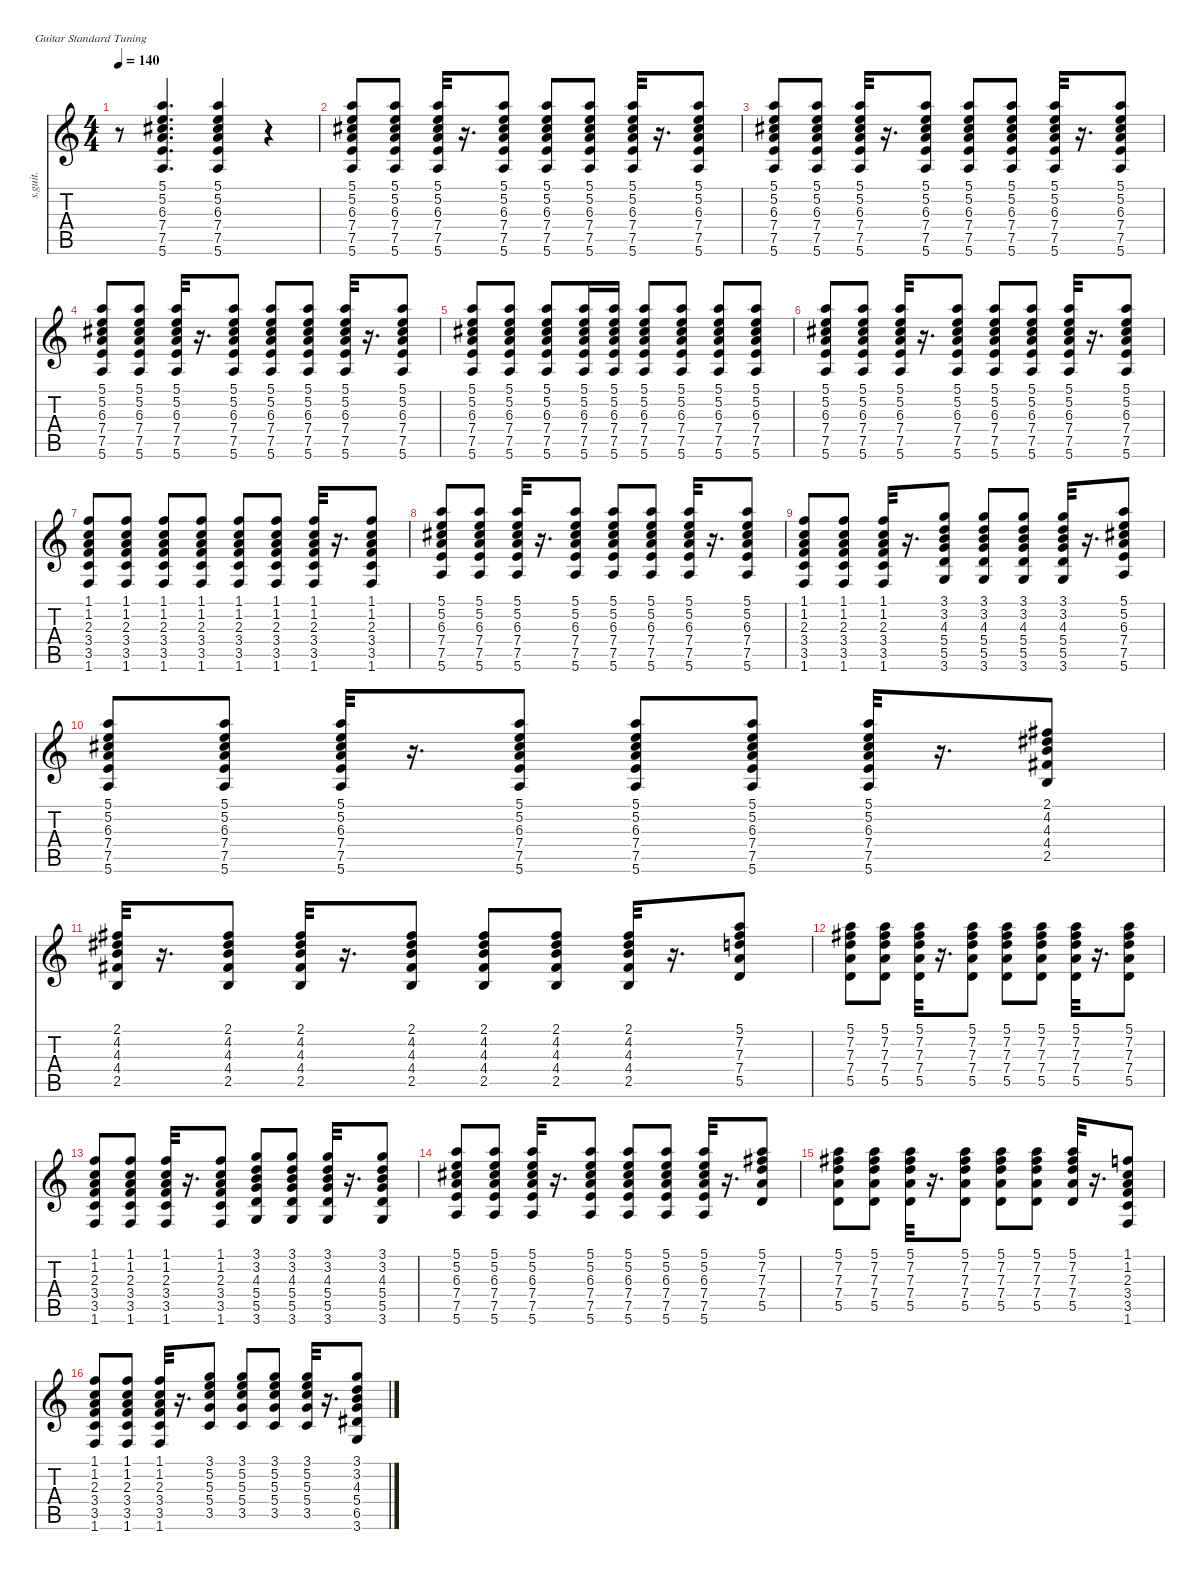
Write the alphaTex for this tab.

\defaultSystemsLayout 4
\hideDynamics
\bracketExtendMode nobrackets
\otherSystemsTrackNameOrientation horizontal
\track ("12-String Guitar" "s.guit.") {instrument acousticguitarsteel}
\staff {score tabs}
\tuning (E4 B3 G3 D3 A2 E2)
\ts (4 4)
\tempo 140
\clef g2
\ks c
r.8{dy f} (5.1 5.2 6.3{acc #} 7.4 7.5 5.6).4{d} (5.1 5.2 6.3{acc #} 7.4 7.5 5.6).4 r.4 |
(5.1 5.2 6.3{acc #} 7.4 7.5 5.6).8 (5.1 5.2 6.3{acc #} 7.4 7.5 5.6).8 (5.1 5.2 6.3{acc #} 7.4 7.5 5.6).32 r.16{d} (5.1 5.2 6.3{acc #} 7.4 7.5 5.6).8 (5.1 5.2 6.3{acc #} 7.4 7.5 5.6).8 (5.1 5.2 6.3{acc #} 7.4 7.5 5.6).8 (5.1 5.2 6.3{acc #} 7.4 7.5 5.6).32 r.16{d} (5.1 5.2 6.3{acc #} 7.4 7.5 5.6).8 |
(5.1 5.2 6.3{acc #} 7.4 7.5 5.6).8 (5.1 5.2 6.3{acc #} 7.4 7.5 5.6).8 (5.1 5.2 6.3{acc #} 7.4 7.5 5.6).32 r.16{d} (5.1 5.2 6.3{acc #} 7.4 7.5 5.6).8 (5.1 5.2 6.3{acc #} 7.4 7.5 5.6).8 (5.1 5.2 6.3{acc #} 7.4 7.5 5.6).8 (5.1 5.2 6.3{acc #} 7.4 7.5 5.6).32 r.16{d} (5.1 5.2 6.3{acc #} 7.4 7.5 5.6).8 |
(5.1 5.2 6.3{acc #} 7.4 7.5 5.6).8 (5.1 5.2 6.3{acc #} 7.4 7.5 5.6).8 (5.1 5.2 6.3{acc #} 7.4 7.5 5.6).32 r.16{d} (5.1 5.2 6.3{acc #} 7.4 7.5 5.6).8 (5.1 5.2 6.3{acc #} 7.4 7.5 5.6).8 (5.1 5.2 6.3{acc #} 7.4 7.5 5.6).8 (5.1 5.2 6.3{acc #} 7.4 7.5 5.6).32 r.16{d} (5.1 5.2 6.3{acc #} 7.4 7.5 5.6).8 |
(5.1 5.2 6.3{acc #} 7.4 7.5 5.6).8 (5.1 5.2 6.3{acc #} 7.4 7.5 5.6).8 (5.1 5.2 6.3{acc #} 7.4 7.5 5.6).8 (5.1 5.2 6.3{acc #} 7.4 7.5 5.6).16 (5.1 5.2 6.3{acc #} 7.4 7.5 5.6).16 (5.1 5.2 6.3{acc #} 7.4 7.5 5.6).8 (5.1 5.2 6.3{acc #} 7.4 7.5 5.6).8 (5.1 5.2 6.3{acc #} 7.4 7.5 5.6).8 (5.1 5.2 6.3{acc #} 7.4 7.5 5.6).8 |
(5.1 5.2 6.3{acc #} 7.4 7.5 5.6).8 (5.1 5.2 6.3{acc #} 7.4 7.5 5.6).8 (5.1 5.2 6.3{acc #} 7.4 7.5 5.6).32 r.16{d} (5.1 5.2 6.3{acc #} 7.4 7.5 5.6).8 (5.1 5.2 6.3{acc #} 7.4 7.5 5.6).8 (5.1 5.2 6.3{acc #} 7.4 7.5 5.6).8 (5.1 5.2 6.3{acc #} 7.4 7.5 5.6).32 r.16{d} (5.1 5.2 6.3{acc #} 7.4 7.5 5.6).8 |
(1.1 1.2 2.3 3.4 3.5 1.6).8 (1.1 1.2 2.3 3.4 3.5 1.6).8 (1.1 1.2 2.3 3.4 3.5 1.6).8 (1.1 1.2 2.3 3.4 3.5 1.6).8 (1.1 1.2 2.3 3.4 3.5 1.6).8 (1.1 1.2 2.3 3.4 3.5 1.6).8 (1.1 1.2 2.3 3.4 3.5 1.6).32 r.16{d} (1.1 1.2 2.3 3.4 3.5 1.6).8 |
(5.1 5.2 6.3{acc #} 7.4 7.5 5.6).8 (5.1 5.2 6.3{acc #} 7.4 7.5 5.6).8 (5.1 5.2 6.3{acc #} 7.4 7.5 5.6).32 r.16{d} (5.1 5.2 6.3{acc #} 7.4 7.5 5.6).8 (5.1 5.2 6.3{acc #} 7.4 7.5 5.6).8 (5.1 5.2 6.3{acc #} 7.4 7.5 5.6).8 (5.1 5.2 6.3{acc #} 7.4 7.5 5.6).32 r.16{d} (5.1 5.2 6.3{acc #} 7.4 7.5 5.6).8 |
(1.1 1.2 2.3 3.4 3.5 1.6).8 (1.1 1.2 2.3 3.4 3.5 1.6).8 (1.1 1.2 2.3 3.4 3.5 1.6).32 r.16{d} (3.1 3.2 4.3 5.4 5.5 3.6).8 (3.1 3.2 4.3 5.4 5.5 3.6).8 (3.1 3.2 4.3 5.4 5.5 3.6).8 (3.1 3.2 4.3 5.4 5.5 3.6).32 r.16{d} (5.1 5.2 6.3{acc #} 7.4 7.5 5.6).8 |
(5.1 5.2 6.3{acc #} 7.4 7.5 5.6).8 (5.1 5.2 6.3{acc #} 7.4 7.5 5.6).8 (5.1 5.2 6.3{acc #} 7.4 7.5 5.6).32 r.16{d} (5.1 5.2 6.3{acc #} 7.4 7.5 5.6).8 (5.1 5.2 6.3{acc #} 7.4 7.5 5.6).8 (5.1 5.2 6.3{acc #} 7.4 7.5 5.6).8 (5.1 5.2 6.3{acc #} 7.4 7.5 5.6).32 r.16{d} (2.1{acc #} 4.2{acc #} 4.3 4.4{acc #} 2.5).8 |
(2.1{acc #} 4.2{acc #} 4.3 4.4{acc #} 2.5).32 r.16{d} (2.1{acc #} 4.2{acc #} 4.3 4.4{acc #} 2.5).8 (2.1{acc #} 4.2{acc #} 4.3 4.4{acc #} 2.5).32 r.16{d} (2.1{acc #} 4.2{acc #} 4.3 4.4{acc #} 2.5).8 (2.1{acc #} 4.2{acc #} 4.3 4.4{acc #} 2.5).8 (2.1{acc #} 4.2{acc #} 4.3 4.4{acc #} 2.5).8 (2.1{acc #} 4.2{acc #} 4.3 4.4{acc #} 2.5).32 r.16{d} (5.1 7.2{acc #} 7.3 7.4 5.5).8 |
(5.1 7.2{acc #} 7.3 7.4 5.5).8 (5.1 7.2{acc #} 7.3 7.4 5.5).8 (5.1 7.2{acc #} 7.3 7.4 5.5).32 r.16{d} (5.1 7.2{acc #} 7.3 7.4 5.5).8 (5.1 7.2{acc #} 7.3 7.4 5.5).8 (5.1 7.2{acc #} 7.3 7.4 5.5).8 (5.1 7.2{acc #} 7.3 7.4 5.5).32 r.16{d} (5.1 7.2{acc #} 7.3 7.4 5.5).8 |
(1.1 1.2 2.3 3.4 3.5 1.6).8 (1.1 1.2 2.3 3.4 3.5 1.6).8 (1.1 1.2 2.3 3.4 3.5 1.6).32 r.16{d} (1.1 1.2 2.3 3.4 3.5 1.6).8 (3.1 3.2 4.3 5.4 5.5 3.6).8 (3.1 3.2 4.3 5.4 5.5 3.6).8 (3.1 3.2 4.3 5.4 5.5 3.6).32 r.16{d} (3.1 3.2 4.3 5.4 5.5 3.6).8 |
(5.1 5.2 6.3{acc #} 7.4 7.5 5.6).8 (5.1 5.2 6.3{acc #} 7.4 7.5 5.6).8 (5.1 5.2 6.3{acc #} 7.4 7.5 5.6).32 r.16{d} (5.1 5.2 6.3{acc #} 7.4 7.5 5.6).8 (5.1 5.2 6.3{acc #} 7.4 7.5 5.6).8 (5.1 5.2 6.3{acc #} 7.4 7.5 5.6).8 (5.1 5.2 6.3{acc #} 7.4 7.5 5.6).32 r.16{d} (5.1 7.2{acc #} 7.3 7.4 5.5).8 |
(5.1 7.2{acc #} 7.3 7.4 5.5).8 (5.1 7.2{acc #} 7.3 7.4 5.5).8 (5.1 7.2{acc #} 7.3 7.4 5.5).32 r.16{d} (5.1 7.2{acc #} 7.3 7.4 5.5).8 (5.1 7.2{acc #} 7.3 7.4 5.5).8 (5.1 7.2{acc #} 7.3 7.4 5.5).8 (5.1 7.2{acc #} 7.3 7.4 5.5).32 r.16{d} (1.1 1.2 2.3 3.4 3.5 1.6).8 |
(1.1 1.2 2.3 3.4 3.5 1.6).8 (1.1 1.2 2.3 3.4 3.5 1.6).8 (1.1 1.2 2.3 3.4 3.5 1.6).32 r.16{d} (3.1 5.2 5.3 5.4 3.5).8 (3.1 5.2 5.3 5.4 3.5).8 (3.1 5.2 5.3 5.4 3.5).8 (3.1 5.2 5.3 5.4 3.5).32 r.16{d} (3.1 3.2 4.3 5.4 6.5{acc #} 3.6).8
